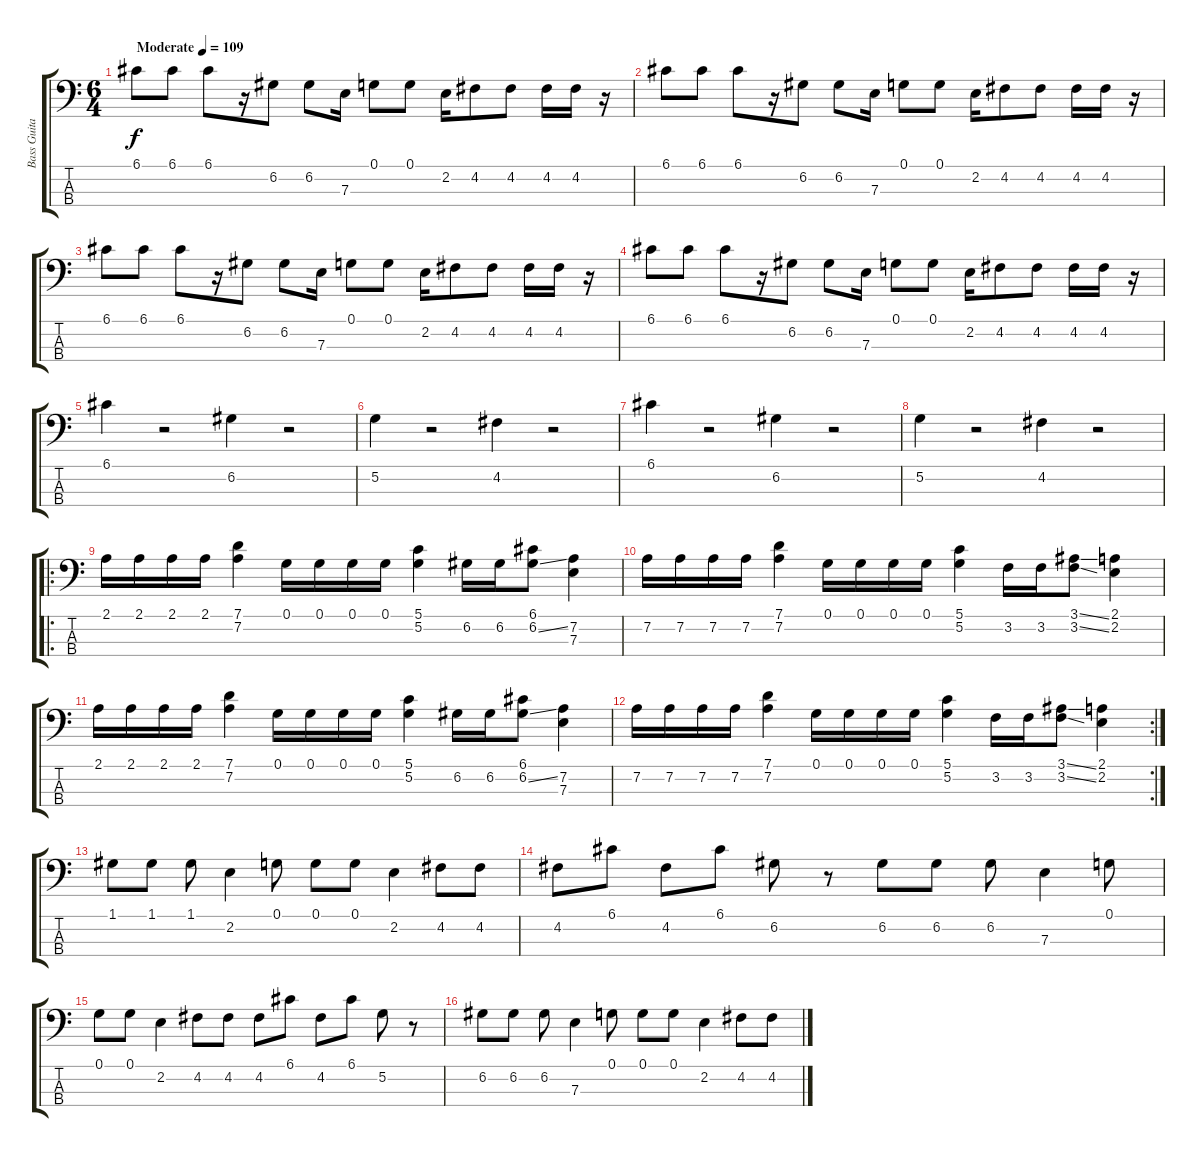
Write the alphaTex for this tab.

\track ("Bass Guitar" "Bass Guita") {instrument electricbassfinger}
\staff {score tabs}
\tuning (G2 D2 A1 E1) {hide}
\ts (6 4)
\tempo (109 "Moderate")
\clef f4
\ks c
6.1.8{dy f instrument electricbassfinger} 6.1.8 6.1.8 r.16 6.2.8 6.2.8 7.3.16 0.1.8 0.1.8 2.2.16 4.2.8 4.2.8 4.2.16 4.2.16 r.16 |
6.1.8 6.1.8 6.1.8 r.16 6.2.8 6.2.8 7.3.16 0.1.8 0.1.8 2.2.16 4.2.8 4.2.8 4.2.16 4.2.16 r.16 |
6.1.8 6.1.8 6.1.8 r.16 6.2.8 6.2.8 7.3.16 0.1.8 0.1.8 2.2.16 4.2.8 4.2.8 4.2.16 4.2.16 r.16 |
6.1.8 6.1.8 6.1.8 r.16 6.2.8 6.2.8 7.3.16 0.1.8 0.1.8 2.2.16 4.2.8 4.2.8 4.2.16 4.2.16 r.16 |
6.1.4 r.2 6.2.4 r.2 |
5.2.4 r.2 4.2.4 r.2 |
6.1.4 r.2 6.2.4 r.2 |
5.2.4 r.2 4.2.4 r.2 |
\ro
2.1.16 2.1.16 2.1.16 2.1.16 (7.1 7.2).4 0.1.16 0.1.16 0.1.16 0.1.16 (5.1 5.2).4 6.2.16 6.2.16 (6.1 6.2{ss}).8 (7.2 7.3).4 |
7.2.16 7.2.16 7.2.16 7.2.16 (7.1 7.2).4 0.1.16 0.1.16 0.1.16 0.1.16 (5.1 5.2).4 3.2.16 3.2.16 (3.1{ss} 3.2{ss}).8 (2.1 2.2).4 |
2.1.16 2.1.16 2.1.16 2.1.16 (7.1 7.2).4 0.1.16 0.1.16 0.1.16 0.1.16 (5.1 5.2).4 6.2.16 6.2.16 (6.1 6.2{ss}).8 (7.2 7.3).4 |
\rc 2
7.2.16 7.2.16 7.2.16 7.2.16 (7.1 7.2).4 0.1.16 0.1.16 0.1.16 0.1.16 (5.1 5.2).4 3.2.16 3.2.16 (3.1{ss} 3.2{ss}).8 (2.1 2.2).4 |
1.1.8 1.1.8 1.1.8 2.2.4 0.1.8 0.1.8 0.1.8 2.2.4 4.2.8 4.2.8 |
4.2.8 6.1.8 4.2.8 6.1.8 6.2.8 r.8 6.2.8 6.2.8 6.2.8 7.3.4 0.1.8 |
0.1.8 0.1.8 2.2.4 4.2.8 4.2.8 4.2.8 6.1.8 4.2.8 6.1.8 5.2.8 r.8 |
6.2.8 6.2.8 6.2.8 7.3.4 0.1.8 0.1.8 0.1.8 2.2.4 4.2.8 4.2.8
